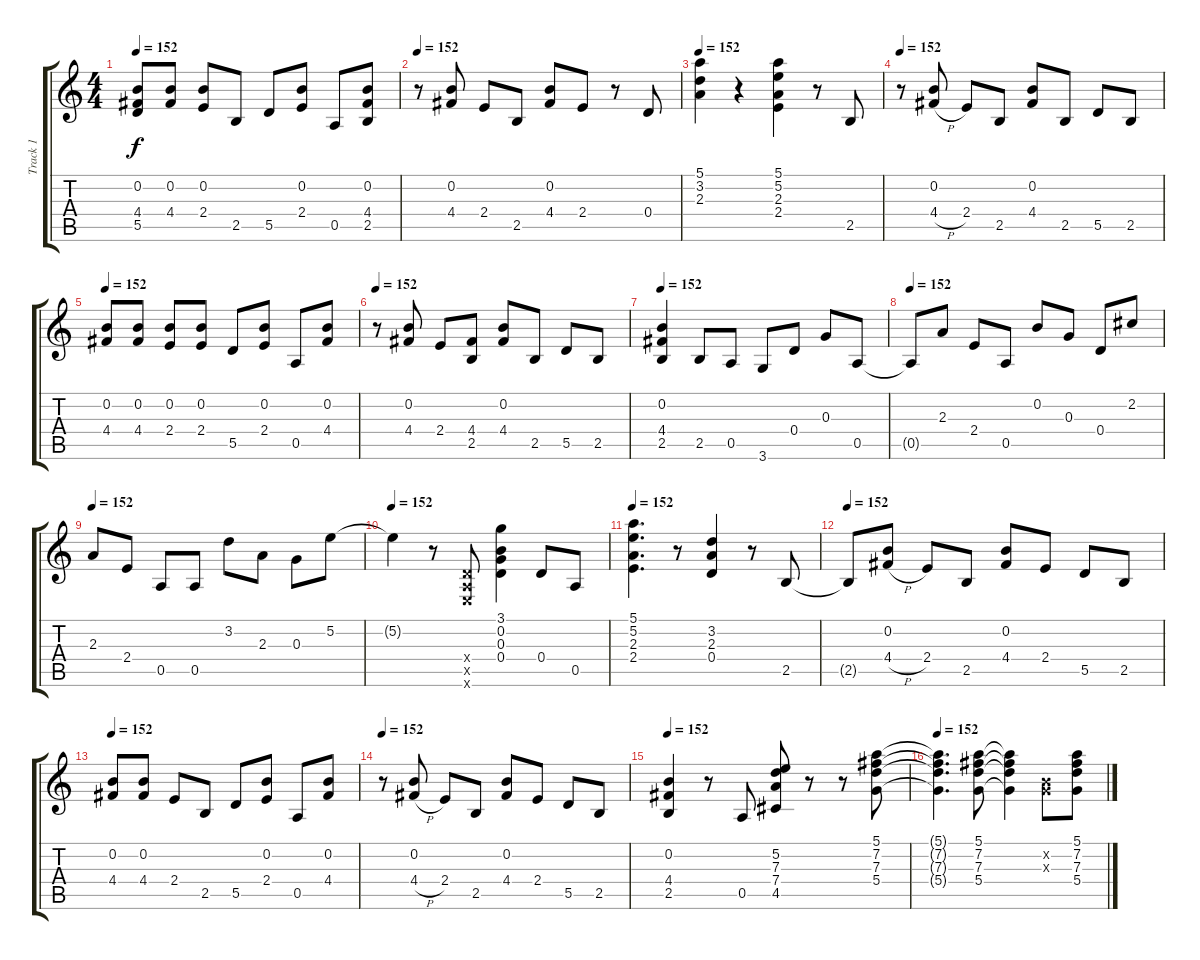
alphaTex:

\track ("Track 1" "Track 1") {instrument overdrivenguitar}
\staff {score tabs}
\tuning (E4 B3 G3 D3 A2 E2) {hide}
\ts (4 4)
\tempo 152
\clef g2
\ks c
(0.2 4.4 5.5).8{dy f} (0.2 4.4).8 (0.2 2.4).8 2.5.8 5.5.8 (0.2 2.4).8 0.5.8 (0.2 4.4 2.5).8 |
\tempo 152
r.8 (0.2 4.4).8 2.4.8 2.5.8 (0.2 4.4).8 2.4.8 r.8 0.4.8 |
\tempo 152
(5.1 3.2 2.3).4 r.4 (5.1 5.2 2.3 2.4).4 r.8 2.5.8 |
\tempo 152
r.8 (0.2 4.4{h}).8 2.4.8 2.5.8 (0.2 4.4).8 2.5.8 5.5.8 2.5.8 |
\tempo 152
(0.2 4.4).8 (0.2 4.4).8 (0.2 2.4).8 (0.2 2.4).8 5.5.8 (0.2 2.4).8 0.5.8 (0.2 4.4).8 |
\tempo 152
r.8 (0.2 4.4).8 2.4.8 (4.4 2.5).8 (0.2 4.4).8 2.5.8 5.5.8 2.5.8 |
\tempo 152
(0.2 4.4 2.5).4 2.5.8 0.5.8 3.6.8 0.4.8 0.3.8 0.5.8 |
\tempo 152
0.5{t}.8 2.3.8 2.4.8 0.5.8 0.2.8 0.3.8 0.4.8 2.2.8 |
\tempo 152
2.3.8 2.4.8 0.5.8 0.5.8 3.2.8 2.3.8 0.3.8 5.2.8 |
\tempo 152
5.2{t}.4 r.8 (0.4{x} 0.5{x} 0.6{x}).8 (3.1 0.2 0.3 0.4).4 0.4.8 0.5.8 |
\tempo 152
(5.1 5.2 2.3 2.4).4{d} r.8 (3.2 2.3 0.4).4 r.8 2.5.8 |
\tempo 152
2.5{t}.8 (0.2 4.4{h}).8 2.4.8 2.5.8 (0.2 4.4).8 2.4.8 5.5.8 2.5.8 |
\tempo 152
(0.2 4.4).8 (0.2 4.4).8 2.4.8 2.5.8 5.5.8 (0.2 2.4).8 0.5.8 (0.2 4.4).8 |
\tempo 152
r.8 (0.2 4.4{h}).8 2.4.8 2.5.8 (0.2 4.4).8 2.4.8 5.5.8 2.5.8 |
\tempo 152
(0.2 4.4 2.5).4 r.8 0.5.8 (5.2 7.3 7.4 4.5).8 r.8 r.8 (5.1 7.2 7.3 5.4).8 |
\tempo 152
(5.1{t} 7.2{t} 7.3{t} 5.4{t}).4{d} (5.1 7.2 7.3 5.4).8 (5.1{t} 7.2{t} 7.3{t} 5.4{t}).4 (0.2{x} 0.3{x}).8 (5.1 7.2 7.3 5.4).8
